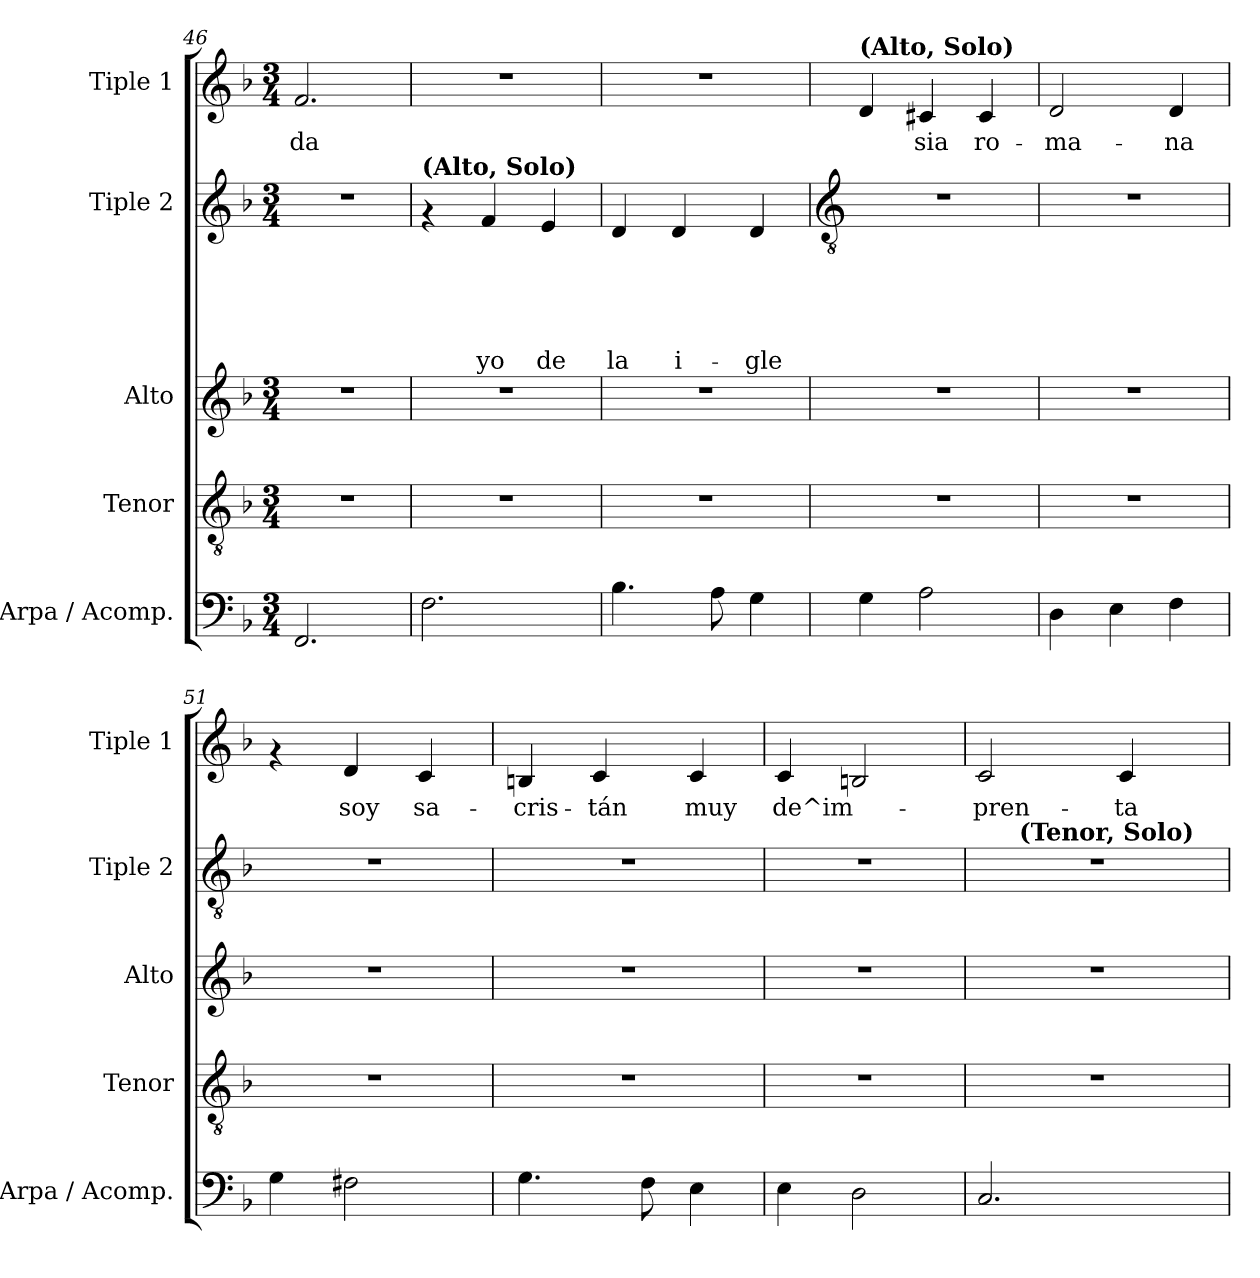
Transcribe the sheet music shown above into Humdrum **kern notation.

**kern	**kern	**kern	**kern	**text	**text	**text	**text	**text	**kern	**text
*part5	*part4	*part3	*part2	*part2	*part2	*part2	*part2	*part2	*part1	*part1
*staff5	*staff4	*staff3	*staff2	*staff2	*staff2	*staff2	*staff2	*staff2	*staff1	*staff1
*I"Arpa / Acomp.	*I"Tenor	*I"Alto	*I"Tiple 2	*	*	*	*	*	*I"Tiple 1	*
*I'Arpa / Acomp.	*I'Tenor	*I'Alto	*I'Tiple 2	*	*	*	*	*	*I'Tiple 1	*
*clefF4	*clefGv2	*clefG2	*clefG2	*	*	*	*	*	*clefG2	*
*k[b-]	*k[b-]	*k[b-]	*k[b-]	*	*	*	*	*	*k[b-]	*
*F:	*F:	*F:	*F:	*	*	*	*	*	*F:	*
*M3/4	*M3/4	*M3/4	*M3/4	*	*	*	*	*	*M3/4	*
=46	=46	=46	=46	=46	=46	=46	=46	=46	=46	=46
!	!	!	!	!	!	!	!	!	!	!LO:LY:b
2.FF/	2.r	2.r	2.r	.	.	.	.	.	2.f/	-da
=47	=47	=47	=47	=47	=47	=47	=47	=47	=47	=47
!	!	!	!LO:TX:a:B:t=(Alto, Solo)	!	!	!	!	!	!	!
2.F\	2.r	2.r	4rf	.	.	.	.	.	2.r	.
!	!	!	!	!	!	!	!	!LO:LY:b	!	!
.	.	.	4f/	.	.	.	.	yo	.	.
!	!	!	!	!	!	!	!	!LO:LY:b	!	!
.	.	.	4e/	.	.	.	.	de	.	.
=48	=48	=48	=48	=48	=48	=48	=48	=48	=48	=48
!	!	!	!	!	!	!	!	!LO:LY:b	!	!
4.B-\	2.r	2.r	4d/	.	.	.	.	la	2.r	.
!	!	!	!	!	!	!	!	!LO:LY:b	!	!
.	.	.	4d/	.	.	.	.	i-	.	.
8A\	.	.	.	.	.	.	.	.	.	.
!	!	!	!	!	!	!	!	!LO:LY:b	!	!
4G\	.	.	4d/	.	.	.	.	-gle	.	.
!!LO:LB:g=z
=49	=49	=49	=49	=49	=49	=49	=49	=49	=49	=49
*	*	*	*clefGv2	*	*	*	*	*	*	*
!	!	!	!	!	!	!	!	!	!LO:TX:a:B:t=(Alto, Solo)	!
4G\	2.r	2.r	2.r	.	.	.	.	.	4d/	.
!	!	!	!	!	!	!	!	!	!	!LO:LY:b
2A\	.	.	.	.	.	.	.	.	4c#X/	sia
!	!	!	!	!	!	!	!	!	!	!LO:LY:b
.	.	.	.	.	.	.	.	.	4c#/	ro-
=50	=50	=50	=50	=50	=50	=50	=50	=50	=50	=50
!	!	!	!	!	!	!	!	!	!	!LO:LY:b
4D\	2.r	2.r	2.r	.	.	.	.	.	2d/	-ma-
4E\	.	.	.	.	.	.	.	.	.	.
!	!	!	!	!	!	!	!	!	!	!LO:LY:b
4F\	.	.	.	.	.	.	.	.	4d/	-na
=51	=51	=51	=51	=51	=51	=51	=51	=51	=51	=51
4G\	2.r	2.r	2.r	.	.	.	.	.	4rf	.
!	!	!	!	!	!	!	!	!	!	!LO:LY:b
2F#X\	.	.	.	.	.	.	.	.	4d/	soy
!	!	!	!	!	!	!	!	!	!	!LO:LY:b
.	.	.	.	.	.	.	.	.	4c/	sa-
=52	=52	=52	=52	=52	=52	=52	=52	=52	=52	=52
!	!	!	!	!	!	!	!	!	!	!LO:LY:b
4.G\	2.r	2.r	2.r	.	.	.	.	.	4Bn/	-cris-
!	!	!	!	!	!	!	!	!	!	!LO:LY:b
.	.	.	.	.	.	.	.	.	4c/	-tán
8F\	.	.	.	.	.	.	.	.	.	.
!	!	!	!	!	!	!	!	!	!	!LO:LY:b
4E\	.	.	.	.	.	.	.	.	4c/	muy
=53	=53	=53	=53	=53	=53	=53	=53	=53	=53	=53
!	!	!	!	!	!	!	!	!	!	!LO:LY:b
4E\	2.r	2.r	2.r	.	.	.	.	.	4c/	de^im-
2D\	.	.	.	.	.	.	.	.	2Bn/	.
=54	=54	=54	=54	=54	=54	=54	=54	=54	=54	=54
!	!	!	!	!	!	!	!	!	!	!LO:LY:b
*	*	*	*^	*	*	*	*	*	*	*
2.C/	2.r	2.r	2.r	16.ryy	.	.	.	.	.	2c/	-pren-
!	!	!	!	!LO:TX:a:B:t=(Tenor, Solo)	!	!	!	!	!	!	!
.	.	.	.	2ryy	.	.	.	.	.	.	.
!	!	!	!	!	!	!	!	!	!	!	!LO:LY:b
.	.	.	.	.	.	.	.	.	.	4c/	-ta
.	.	.	.	8ryy	.	.	.	.	.	.	.
.	.	.	.	32ryy	.	.	.	.	.	.	.
*	*	*	*v	*v	*	*	*	*	*	*	*
=	=	=	=	=	=	=	=	=	=	=
*-	*-	*-	*-	*-	*-	*-	*-	*-	*-	*-
